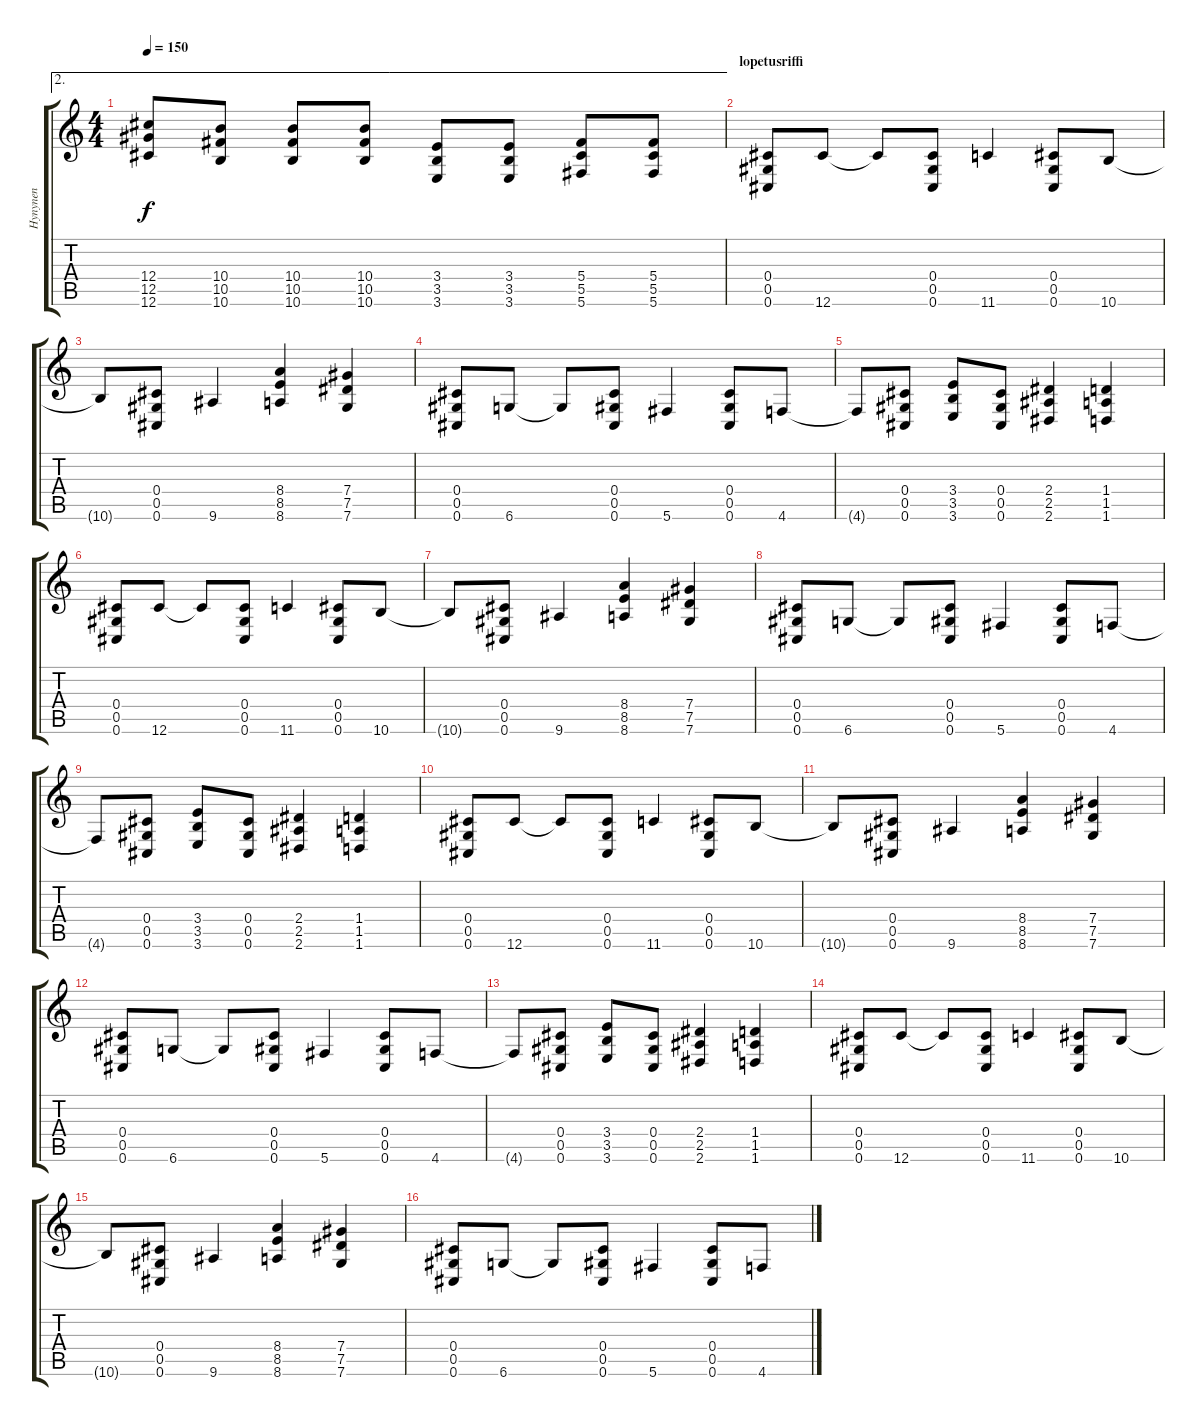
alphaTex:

\track ("Hynynen" "Hynynen") {instrument distortionguitar}
\staff {score tabs}
\tuning (Eb4 Bb3 Gb3 Db3 Ab2 Db2) {hide}
\ae 2
\ts (4 4)
\tempo 150
\clef g2
\ks c
(12.4 12.5 12.6).8{dy f} (10.4 10.5 10.6).8 (10.4 10.5 10.6).8 (10.4 10.5 10.6).8 (3.4 3.5 3.6).8 (3.4 3.5 3.6).8 (5.4 5.5 5.6).8 (5.4 5.5 5.6).8 |
\section ("" "lopetusriffi")
(0.4 0.5 0.6).8 12.6.8 12.6{t}.8 (0.4 0.5 0.6).8 11.6.4 (0.4 0.5 0.6).8 10.6.8 |
10.6{t}.8 (0.4 0.5 0.6).8 9.6.4 (8.4 8.5 8.6).4 (7.4 7.5 7.6).4 |
(0.4 0.5 0.6).8 6.6.8 6.6{t}.8 (0.4 0.5 0.6).8 5.6.4 (0.4 0.5 0.6).8 4.6.8 |
4.6{t}.8 (0.4 0.5 0.6).8 (3.4 3.5 3.6).8 (0.4 0.5 0.6).8 (2.4 2.5 2.6).4 (1.4 1.5 1.6).4 |
(0.4 0.5 0.6).8 12.6.8 12.6{t}.8 (0.4 0.5 0.6).8 11.6.4 (0.4 0.5 0.6).8 10.6.8 |
10.6{t}.8 (0.4 0.5 0.6).8 9.6.4 (8.4 8.5 8.6).4 (7.4 7.5 7.6).4 |
(0.4 0.5 0.6).8 6.6.8 6.6{t}.8 (0.4 0.5 0.6).8 5.6.4 (0.4 0.5 0.6).8 4.6.8 |
4.6{t}.8 (0.4 0.5 0.6).8 (3.4 3.5 3.6).8 (0.4 0.5 0.6).8 (2.4 2.5 2.6).4 (1.4 1.5 1.6).4 |
(0.4 0.5 0.6).8 12.6.8 12.6{t}.8 (0.4 0.5 0.6).8 11.6.4 (0.4 0.5 0.6).8 10.6.8 |
10.6{t}.8 (0.4 0.5 0.6).8 9.6.4 (8.4 8.5 8.6).4 (7.4 7.5 7.6).4 |
(0.4 0.5 0.6).8 6.6.8 6.6{t}.8 (0.4 0.5 0.6).8 5.6.4 (0.4 0.5 0.6).8 4.6.8 |
4.6{t}.8 (0.4 0.5 0.6).8 (3.4 3.5 3.6).8 (0.4 0.5 0.6).8 (2.4 2.5 2.6).4 (1.4 1.5 1.6).4 |
(0.4 0.5 0.6).8 12.6.8 12.6{t}.8 (0.4 0.5 0.6).8 11.6.4 (0.4 0.5 0.6).8 10.6.8 |
10.6{t}.8 (0.4 0.5 0.6).8 9.6.4 (8.4 8.5 8.6).4 (7.4 7.5 7.6).4 |
(0.4 0.5 0.6).8 6.6.8 6.6{t}.8 (0.4 0.5 0.6).8 5.6.4 (0.4 0.5 0.6).8 4.6.8
